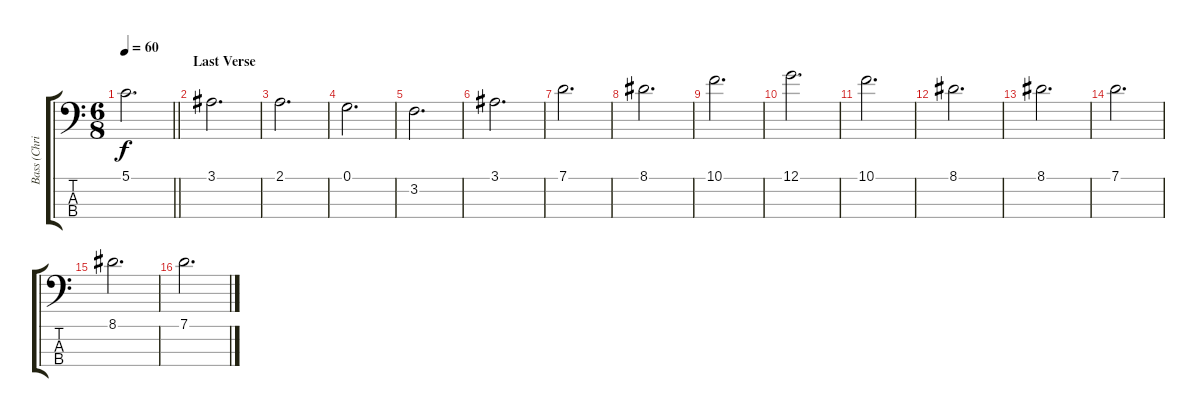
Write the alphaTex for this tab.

\track ("Bass (Chris)" "Bass (Chri") {instrument electricbassfinger}
\staff {score tabs}
\tuning (G2 D2 A1 E1) {hide}
\ts (6 8)
\tempo 60
\clef f4
\barLineRight lightlight
\ks c
5.1.2{d dy f} |
\section ("" "Last Verse")
3.1.2{d} |
2.1.2{d} |
0.1.2{d} |
3.2.2{d} |
3.1.2{d} |
7.1.2{d} |
8.1.2{d} |
10.1.2{d} |
12.1.2{d} |
10.1.2{d} |
8.1.2{d} |
8.1.2{d} |
7.1.2{d} |
8.1.2{d} |
7.1.2{d}
